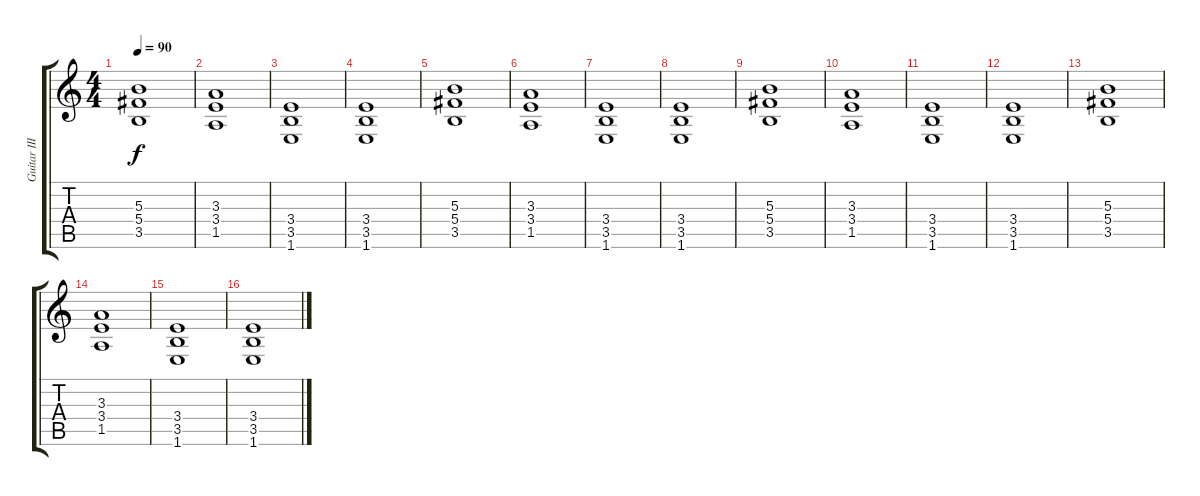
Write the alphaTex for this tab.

\track ("Guitar III (Richard Fortus)" "Guitar III") {instrument distortionguitar}
\staff {score tabs}
\tuning (Eb4 Bb3 Gb3 Db3 Ab2 Eb2) {hide}
\ts (4 4)
\tempo 90
\clef g2
\ks c
(5.3 5.4 3.5).1{dy f} |
(3.3 3.4 1.5).1 |
(3.4 3.5 1.6).1 |
(3.4 3.5 1.6).1 |
(5.3 5.4 3.5).1 |
(3.3 3.4 1.5).1 |
(3.4 3.5 1.6).1 |
(3.4 3.5 1.6).1 |
(5.3 5.4 3.5).1 |
(3.3 3.4 1.5).1 |
(3.4 3.5 1.6).1 |
(3.4 3.5 1.6).1 |
(5.3 5.4 3.5).1 |
(3.3 3.4 1.5).1 |
(3.4 3.5 1.6).1 |
(3.4 3.5 1.6).1
